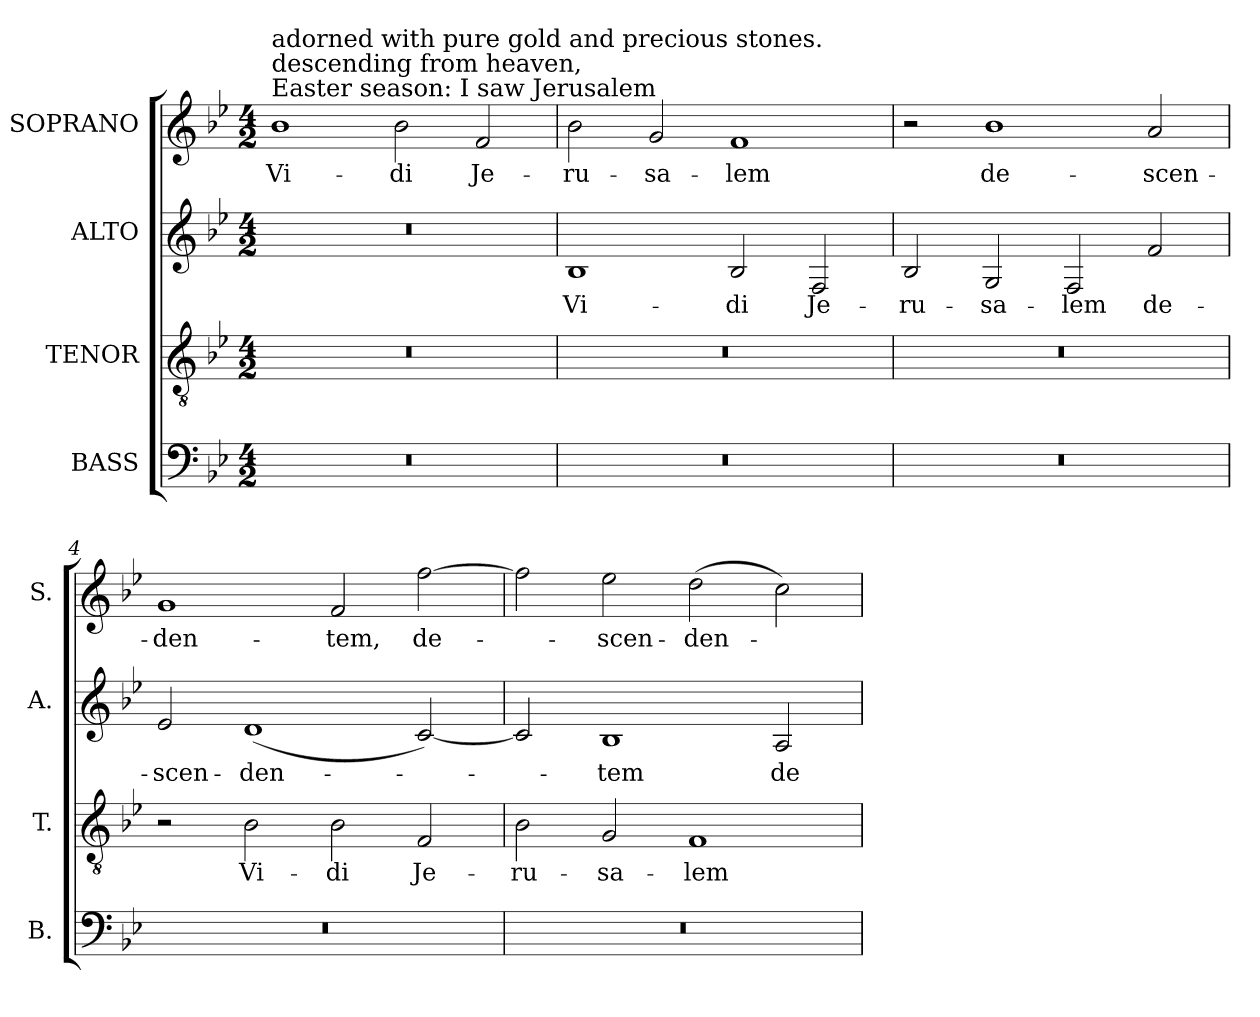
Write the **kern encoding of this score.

**kern	**kern	**text	**kern	**text	**kern	**text
*part4	*part3	*part3	*part2	*part2	*part1	*part1
*staff4	*staff3	*staff3	*staff2	*staff2	*staff1	*staff1
*I"BASS	*I"TENOR	*	*I"ALTO	*	*I"SOPRANO	*
*I'B.	*I'T.	*	*I'A.	*	*I'S.	*
!!LO:PB:g=z
*clefF4	*clefGv2	*	*clefG2	*	*clefG2	*
*	*ITrd7c12	*	*	*	*	*
*k[b-e-]	*k[b-e-]	*	*k[b-e-]	*	*k[b-e-]	*
*B-:	*B-:	*	*B-:	*	*B-:	*
*M4/2	*M4/2	*	*M4/2	*	*M4/2	*
*MM200	*MM200	*	*MM200	*	*MM200	*
=1	=1	=1	=1	=1	=1	=1
!LO:N:vis=1	!LO:N:vis=1	!	!LO:N:vis=1	!	!	!
!	!	!	!	!	!LO:TX:a:t=Easter season&colon; I saw Jerusalem	!
!	!	!	!	!	!LO:TX:t=descending from heaven,	!
!	!	!	!	!	!LO:TX:t=adorned with pure gold and precious stones.	!
!	!	!	!	!	!	!LO:LY:b:color=#000000
0r	0r	.	0r	.	1b-i	Vi-
!	!	!	!	!	!	!LO:LY:b:color=#000000
.	.	.	.	.	2b-i\	-di
!	!	!	!	!	!	!LO:LY:b:color=#000000
.	.	.	.	.	2fi/	Je-
=2	=2	=2	=2	=2	=2	=2
!LO:N:vis=1	!LO:N:vis=1	!	!	!	!	!
!	!	!	!	!LO:LY:b:color=#000000	!	!
!	!	!	!	!	!	!LO:LY:b:color=#000000
0r	0r	.	1B-i	Vi-	2b-i\	-ru-
!	!	!	!	!	!	!LO:LY:b:color=#000000
.	.	.	.	.	2gi/	-sa-
!	!	!	!	!LO:LY:b:color=#000000	!	!
!	!	!	!	!	!	!LO:LY:b:color=#000000
.	.	.	2B-i/	-di	1fi	-lem
!	!	!	!	!LO:LY:b:color=#000000	!	!
.	.	.	2Fi/	Je-	.	.
=3	=3	=3	=3	=3	=3	=3
!LO:N:vis=1	!LO:N:vis=1	!	!	!	!	!
!	!	!	!	!LO:LY:b:color=#000000	!	!
0r	0r	.	2B-i/	-ru-	2r	.
!	!	!	!	!LO:LY:b:color=#000000	!	!
!	!	!	!	!	!	!LO:LY:b:color=#000000
.	.	.	2Gi/	-sa-	1b-i	de-
!	!	!	!	!LO:LY:b:color=#000000	!	!
.	.	.	2Fi/	-lem	.	.
!	!	!	!	!LO:LY:b:color=#000000	!	!
!	!	!	!	!	!	!LO:LY:b:color=#000000
.	.	.	2fi/	de-	2ai/	-scen-
=4	=4	=4	=4	=4	=4	=4
!LO:N:vis=1	!	!	!	!	!	!
!	!	!	!	!LO:LY:b:color=#000000	!	!
!	!	!	!	!	!	!LO:LY:b:color=#000000
0r	2r	.	2e-i/	-scen-	1gi	-den-
!	!	!LO:LY:b:color=#000000	!	!	!	!
!	!	!	!	!LO:LY:b:color=#000000	!	!
.	2BB-i\	Vi-	(1di	-den-	.	.
!	!	!LO:LY:b:color=#000000	!	!	!	!
!	!	!	!	!	!	!LO:LY:b:color=#000000
.	2BB-i\	-di	.	.	2fi/	-tem,
!	!	!LO:LY:b:color=#000000	!	!	!	!
!	!	!	!	!	!	!LO:LY:b:color=#000000
.	2FFi/	Je-	[2ci/)	.	[2ffi\	de-
=5	=5	=5	=5	=5	=5	=5
!LO:N:vis=1	!	!	!	!	!	!
!	!	!LO:LY:b:color=#000000	!	!	!	!
0r	2BB-i\	-ru-	2ci/]	.	2ffi\]	.
!	!	!LO:LY:b:color=#000000	!	!	!	!
!	!	!	!	!LO:LY:b:color=#000000	!	!
!	!	!	!	!	!	!LO:LY:b:color=#000000
.	2GGi/	-sa-	1B-i	-tem	2ee-i\	-scen-
!	!	!LO:LY:b:color=#000000	!	!	!	!
!	!	!	!	!	!	!LO:LY:b:color=#000000
.	1FFi	-lem	.	.	(2ddi\	-den-
!	!	!	!	!LO:LY:b:color=#000000	!	!
.	.	.	2Ai/	de	2cci\)	.
=	=	=	=	=	=	=
*-	*-	*-	*-	*-	*-	*-
